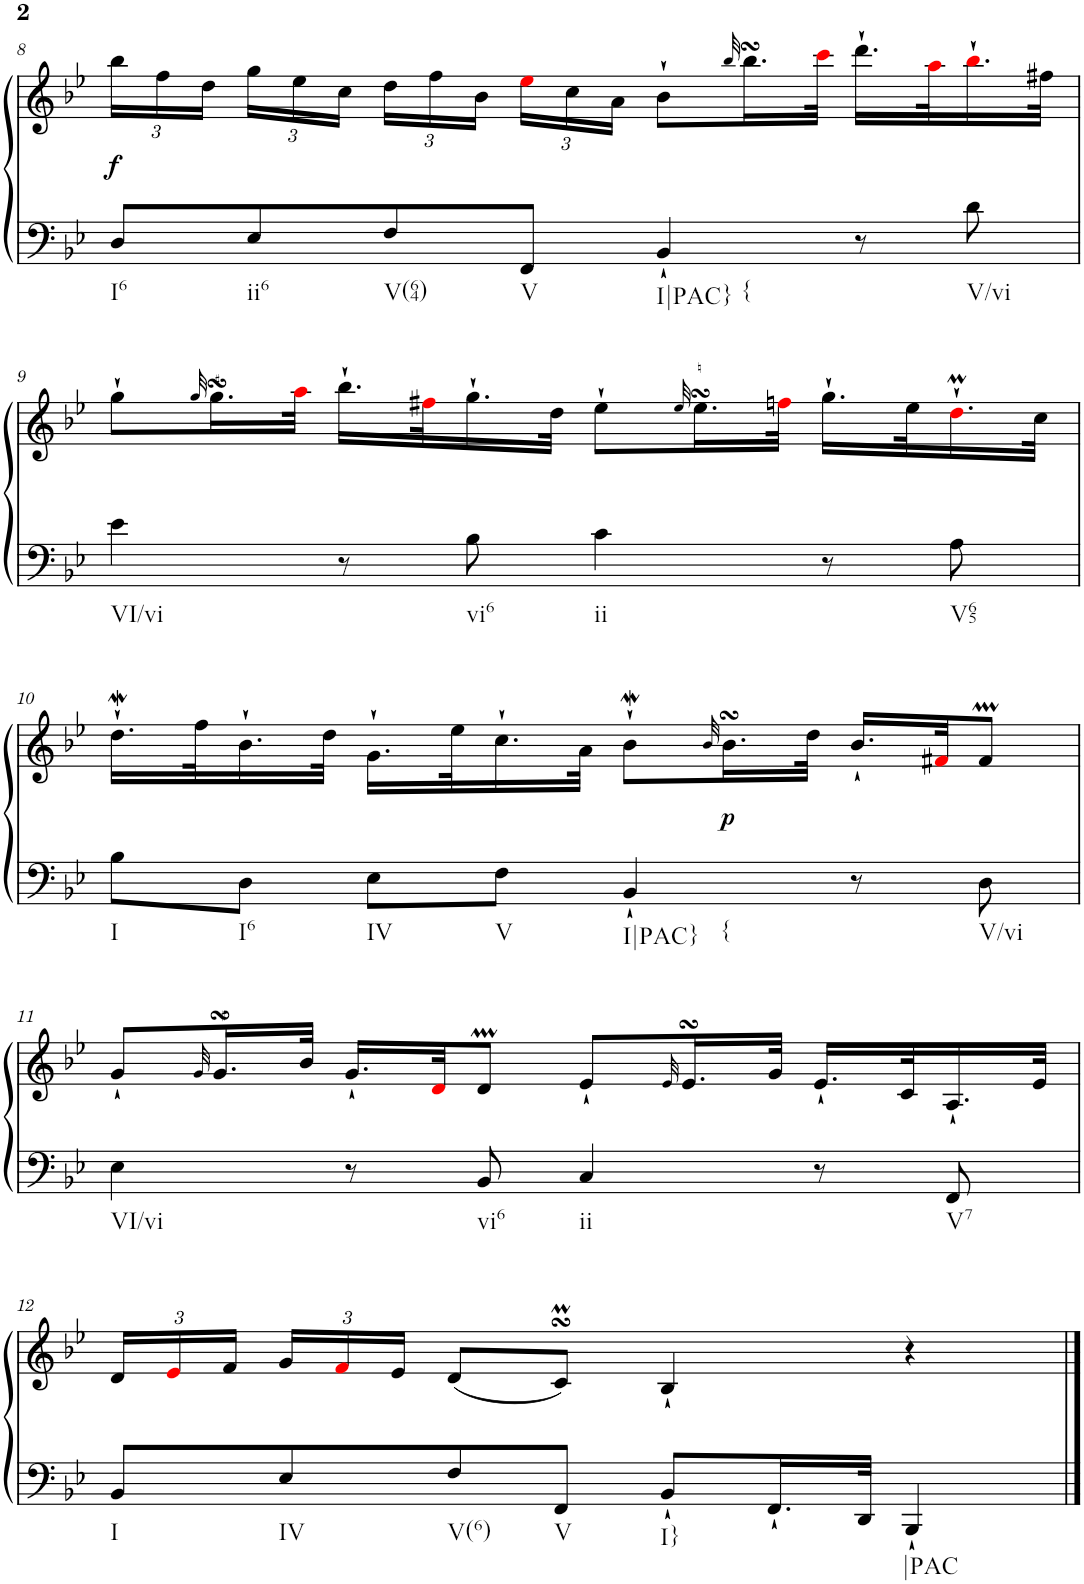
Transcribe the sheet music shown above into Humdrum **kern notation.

**kern	**kern	**dynam	**harte
*part1	*part1	*part1	*part1
*staff2	*staff1	*staff1/2	*
*I"Harpsichord	*	*	*
*I'Hch.	*	*	*
!!LO:PB:g=z
*clefF4	*clefG2	*	*
*k[b-e-]	*k[b-e-]	*	*
*M4/4	*M4/4	*	*
*met(c)	*met(c)	*	*
*	*Xbrackettup	*	*
=8	=8	=8	=8
!	!	!LO:DY:b	!
8D/L	24bb-\LL	f	.
.	24ff\	.	.
.	24dd\JJ	.	.
8E-/	24gg\LL	.	.
.	24ee-\	.	.
.	24cc\JJ	.	.
8F/	24dd\LL	.	.
.	24ff\	.	.
.	24b-\JJ	.	.
8FF/J	24ee-i\LL	.	.
.	24cc\	.	.
.	24a\JJ	.	.
!	!	!	!LO:H:kt={
4BB-`/	8b-`\L	.	N
.	32qbb-/	.	.
.	16.bb-sSSs\L	.	.
.	32ccci\JJk	.	.
8r	16.ddd`\LL	.	.
.	32aai\K	.	.
8d\	16.bb-`i\	.	.
.	32ff#X\JJk	.	.
!!LO:LB:g=z
=9	=9	=9	=9
4e-\	8gg`\L	.	.
.	32qgg/	.	.
.	16.ggsSSS\L	.	.
.	32aai\JJk	.	.
8r	16.bb-`\LL	.	.
.	32ff#Xi\K	.	.
8B-\	16.gg`\	.	.
.	32dd\JJk	.	.
4c\	8ee-`\L	.	.
.	32qee-/	.	.
.	16.ee-sSSs\L	.	.
.	32ffni\JJk	.	.
8r	16.gg`\LL	.	.
.	32ee-\K	.	.
8A\	16.ddm`i\	.	.
.	32cc\JJk	.	.
!!LO:LB:g=z
=10	=10	=10	=10
8B-\L	16.ddW`\LL	.	.
.	32ff\K	.	.
8D\J	16.b-`\	.	.
.	32dd\JJk	.	.
8E-\L	16.g`\LL	.	.
.	32ee-\K	.	.
8F\J	16.cc`\	.	.
.	32a\JJk	.	.
!	!	!	!LO:H:kt={
4BB-`/	8b-w`\L	.	N
.	32qb-/	.	.
!	!	!LO:DY:b	!
.	16.b-sSSs\L	p	.
.	32dd\JJk	.	.
8r	16.b-`/LL	.	.
.	32f#Xi/JK	.	.
8D\	8f#m/J	.	.
!!LO:LB:g=z
=11	=11	=11	=11
4E-\	8g`/L	.	.
.	32qg/	.	.
.	16.gsSSS/L	.	.
.	32b-/JJk	.	.
8r	16.g`/LL	.	.
.	32di/JK	.	.
8BB-/	8dm/J	.	.
4C/	8e-`/L	.	.
.	32qe-/	.	.
.	16.e-sSSs/L	.	.
.	32g/JJk	.	.
8r	16.e-`/LL	.	.
.	32c/K	.	.
8FF/	16.A`/	.	.
.	32e-/JJk	.	.
!!LO:LB:g=z
=12	=12	=12	=12
8BB-/L	24d/LL	.	.
.	24e-i/	.	.
.	24f/JJ	.	.
8E-/	24g/LL	.	.
.	24fi/	.	.
.	24e-/JJ	.	.
8F/	(<8d/L	.	.
8FF/J	8csSSSM/J)	.	.
8BB-`/L	4B-`/	.	.
16.FF`/L	.	.	.
32DD/JJk	.	.	.
!	!	!	!LO:H:kt=|PAC
4BBB-`/	4r	.	N
==	==	==	==
*-	*-	*-	*-
